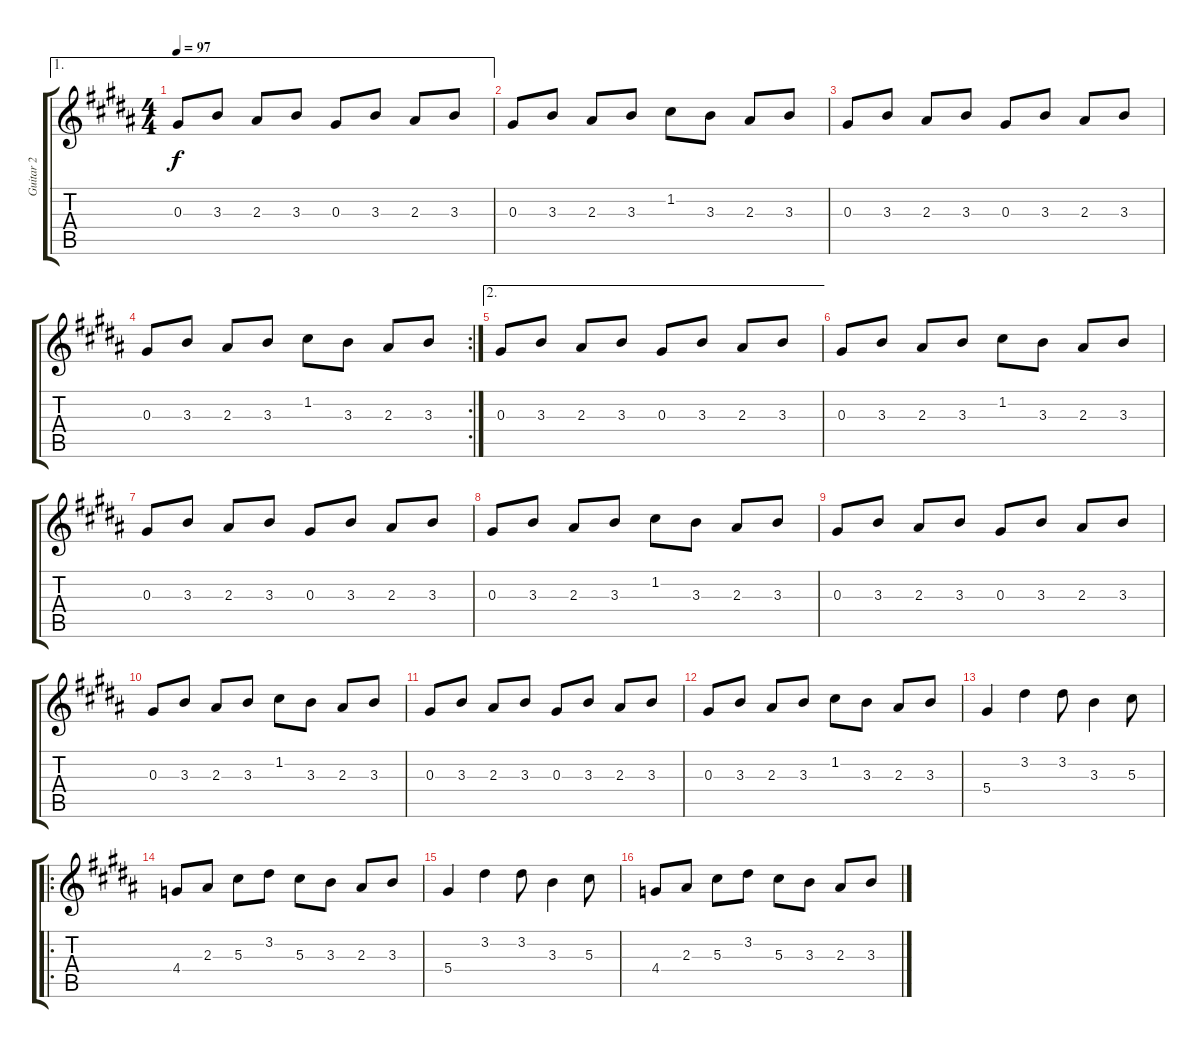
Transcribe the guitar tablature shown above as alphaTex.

\track ("Guitar 2" "Guitar 2") {instrument distortionguitar}
\staff {score tabs}
\tuning (C4 C4 Ab3 Eb3 Bb2 F2) {hide}
\ae 1
\ts (4 4)
\tempo 97
\clef g2
\ks b
0.3.8{dy f} 3.3.8 2.3.8 3.3.8 0.3.8 3.3.8 2.3.8 3.3.8 |
0.3.8 3.3.8 2.3.8 3.3.8 1.2.8 3.3.8 2.3.8 3.3.8 |
0.3.8 3.3.8 2.3.8 3.3.8 0.3.8 3.3.8 2.3.8 3.3.8 |
\rc 2
0.3.8 3.3.8 2.3.8 3.3.8 1.2.8 3.3.8 2.3.8 3.3.8 |
\ae 2
0.3.8 3.3.8 2.3.8 3.3.8 0.3.8 3.3.8 2.3.8 3.3.8 |
0.3.8 3.3.8 2.3.8 3.3.8 1.2.8 3.3.8 2.3.8 3.3.8 |
0.3.8 3.3.8 2.3.8 3.3.8 0.3.8 3.3.8 2.3.8 3.3.8 |
0.3.8 3.3.8 2.3.8 3.3.8 1.2.8 3.3.8 2.3.8 3.3.8 |
0.3.8 3.3.8 2.3.8 3.3.8 0.3.8 3.3.8 2.3.8 3.3.8 |
0.3.8 3.3.8 2.3.8 3.3.8 1.2.8 3.3.8 2.3.8 3.3.8 |
0.3.8 3.3.8 2.3.8 3.3.8 0.3.8 3.3.8 2.3.8 3.3.8 |
0.3.8 3.3.8 2.3.8 3.3.8 1.2.8 3.3.8 2.3.8 3.3.8 |
5.4.4 3.2.4 3.2.8 3.3.4 5.3.8 |
\ro
4.4.8 2.3.8 5.3.8 3.2.8 5.3.8 3.3.8 2.3.8 3.3.8 |
5.4.4 3.2.4 3.2.8 3.3.4 5.3.8 |
4.4.8 2.3.8 5.3.8 3.2.8 5.3.8 3.3.8 2.3.8 3.3.8
